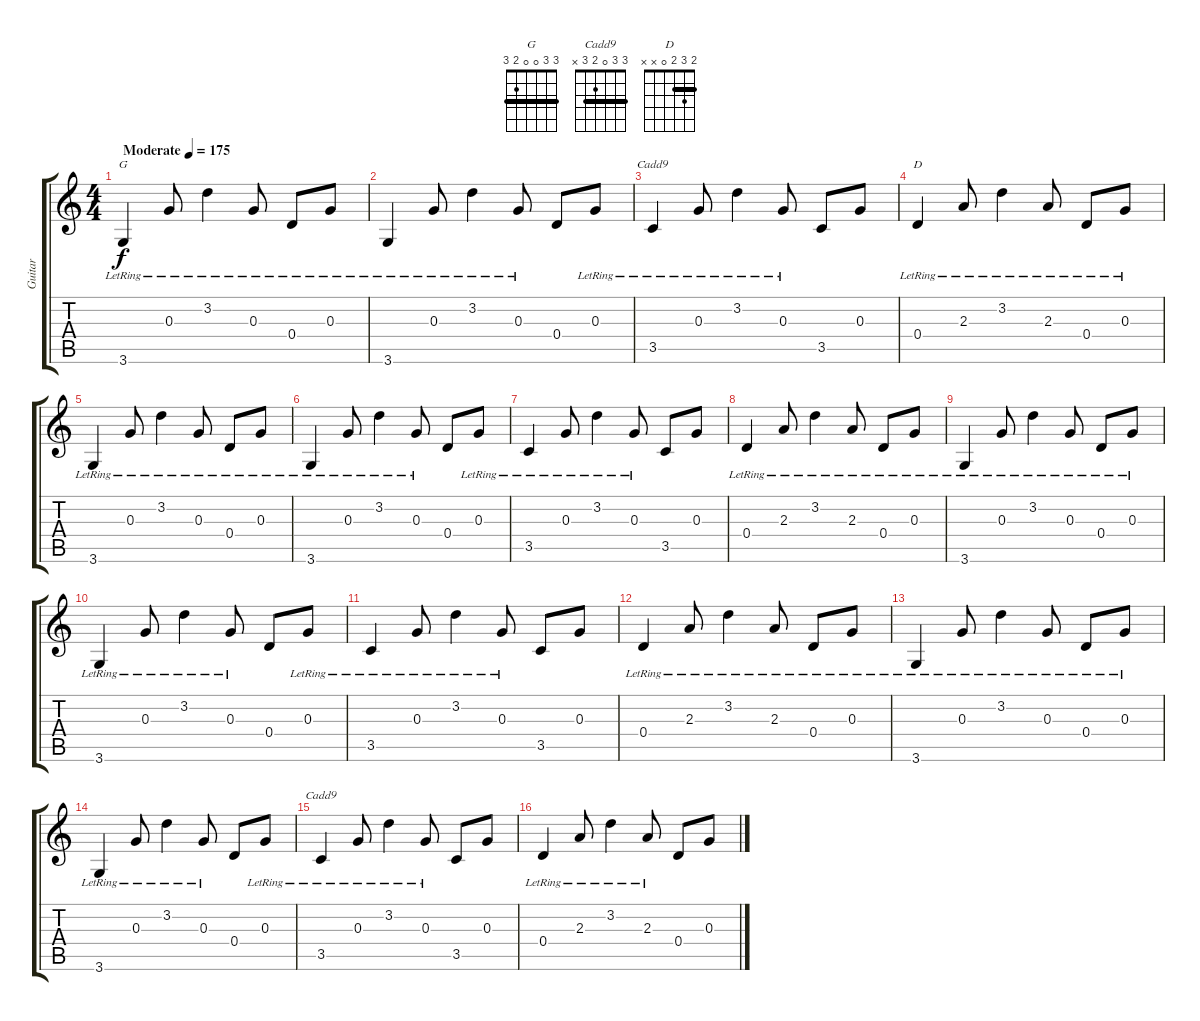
\track ("Guitar" "Guitar") {instrument acousticguitarsteel}
\staff {score tabs}
\tuning (E4 B3 G3 D3 A2 E2) {hide}
\chord ("G" 3 3 0 0 2 3) {barre 3}
\chord ("Cadd9" 3 3 x 2 3 x) {barre 3}
\chord ("D" 2 3 2 0 x x) {barre 2}
\chord ("Cadd9" 3 3 0 2 3 x) {barre 3}
\ts (4 4)
\tempo (175 "Moderate")
\clef g2
\ks c
3.6{lr}.4{ch "G" dy f instrument acousticguitarsteel} 0.3{lr}.8 3.2{lr}.4 0.3{lr}.8 0.4{lr}.8 0.3{lr}.8 |
3.6{lr}.4 0.3{lr}.8 3.2{lr}.4 0.3{lr}.8 0.4.8 0.3{lr}.8 |
3.5{lr}.4{ch "Cadd9"} 0.3{lr}.8 3.2{lr}.4 0.3{lr}.8 3.5.8 0.3.8 |
0.4{lr}.4{ch "D"} 2.3{lr}.8 3.2{lr}.4 2.3{lr}.8 0.4{lr}.8 0.3{lr}.8 |
3.6{lr}.4 0.3{lr}.8 3.2{lr}.4 0.3{lr}.8 0.4{lr}.8 0.3{lr}.8 |
3.6{lr}.4 0.3{lr}.8 3.2{lr}.4 0.3{lr}.8 0.4.8 0.3{lr}.8 |
3.5{lr}.4 0.3{lr}.8 3.2{lr}.4 0.3{lr}.8 3.5.8 0.3.8 |
0.4{lr}.4 2.3{lr}.8 3.2{lr}.4 2.3{lr}.8 0.4{lr}.8 0.3{lr}.8 |
3.6{lr}.4 0.3{lr}.8 3.2{lr}.4 0.3{lr}.8 0.4{lr}.8 0.3{lr}.8 |
3.6{lr}.4 0.3{lr}.8 3.2{lr}.4 0.3{lr}.8 0.4.8 0.3{lr}.8 |
3.5{lr}.4 0.3{lr}.8 3.2{lr}.4 0.3{lr}.8 3.5.8 0.3.8 |
0.4{lr}.4 2.3{lr}.8 3.2{lr}.4 2.3{lr}.8 0.4{lr}.8 0.3{lr}.8 |
3.6{lr}.4 0.3{lr}.8 3.2{lr}.4 0.3{lr}.8 0.4{lr}.8 0.3{lr}.8 |
3.6{lr}.4 0.3{lr}.8 3.2{lr}.4 0.3{lr}.8 0.4.8 0.3{lr}.8 |
3.5{lr}.4{ch "Cadd9"} 0.3{lr}.8 3.2{lr}.4 0.3{lr}.8 3.5.8 0.3.8 |
0.4{lr}.4 2.3{lr}.8 3.2{lr}.4 2.3{lr}.8 0.4.8 0.3.8
